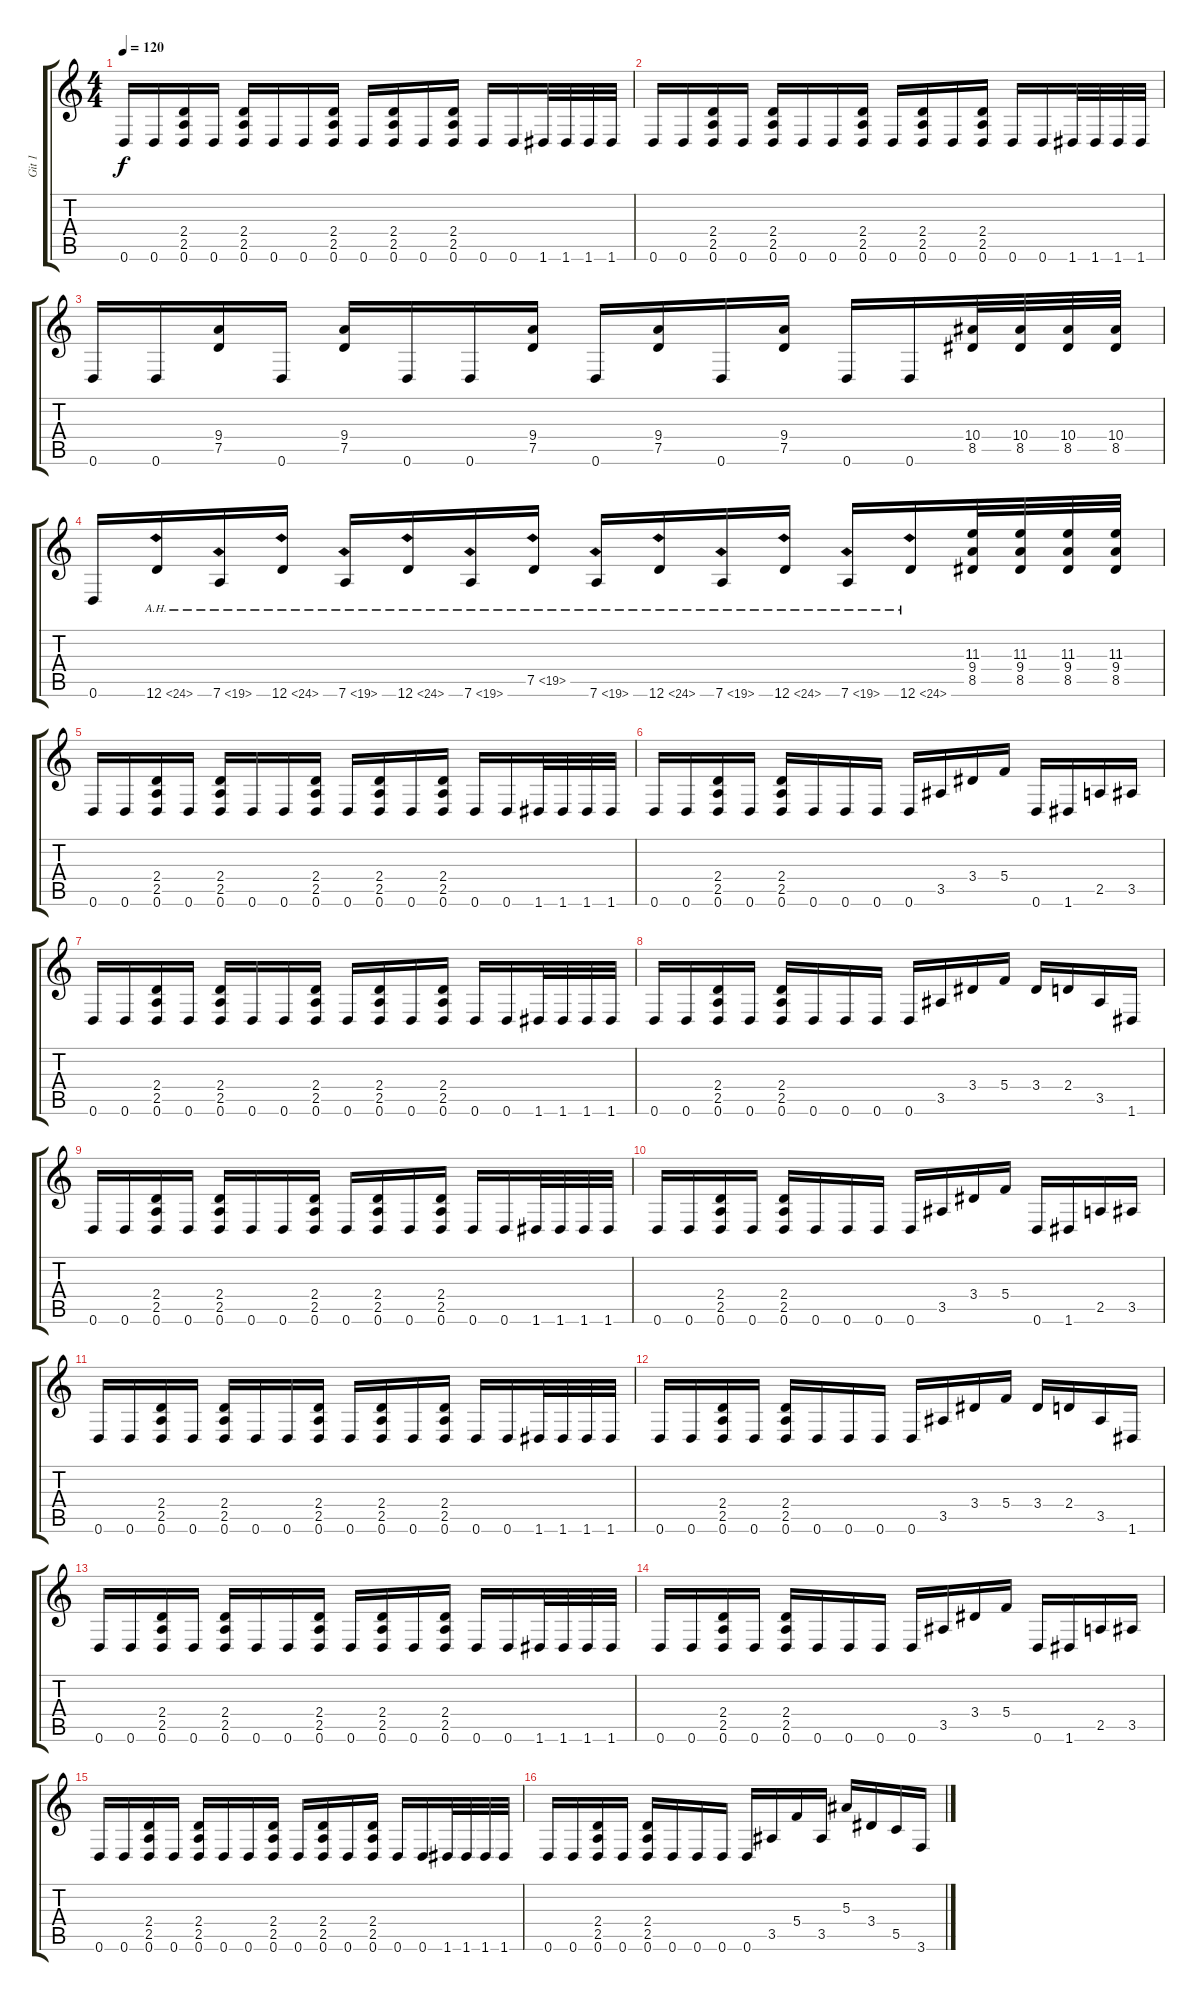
\track ("Git 1" "Git 1") {instrument distortionguitar}
\staff {score tabs}
\tuning (D4 A3 F3 C3 G2 D2) {hide}
\ts (4 4)
\tempo 120
\clef g2
\ks c
0.6.16{dy f} 0.6.16 (2.4 2.5 0.6).16 0.6.16 (2.4 2.5 0.6).16 0.6.16 0.6.16 (2.4 2.5 0.6).16 0.6.16 (2.4 2.5 0.6).16 0.6.16 (2.4 2.5 0.6).16 0.6.16 0.6.16 1.6.32 1.6.32 1.6.32 1.6.32 |
0.6.16 0.6.16 (2.4 2.5 0.6).16 0.6.16 (2.4 2.5 0.6).16 0.6.16 0.6.16 (2.4 2.5 0.6).16 0.6.16 (2.4 2.5 0.6).16 0.6.16 (2.4 2.5 0.6).16 0.6.16 0.6.16 1.6.32 1.6.32 1.6.32 1.6.32 |
0.6.16 0.6.16 (9.4 7.5).16 0.6.16 (9.4 7.5).16 0.6.16 0.6.16 (9.4 7.5).16 0.6.16 (9.4 7.5).16 0.6.16 (9.4 7.5).16 0.6.16 0.6.16 (10.4 8.5).32 (10.4 8.5).32 (10.4 8.5).32 (10.4 8.5).32 |
0.6.16 12.6{ah 12}.16 7.6{ah 12}.16 12.6{ah 12}.16 7.6{ah 12}.16 12.6{ah 12}.16 7.6{ah 12}.16 7.5{ah 12}.16 7.6{ah 12}.16 12.6{ah 12}.16 7.6{ah 12}.16 12.6{ah 12}.16 7.6{ah 12}.16 12.6{ah 12}.16 (11.3 9.4 8.5).32 (11.3 9.4 8.5).32 (11.3 9.4 8.5).32 (11.3 9.4 8.5).32 |
0.6.16 0.6.16 (2.4 2.5 0.6).16 0.6.16 (2.4 2.5 0.6).16 0.6.16 0.6.16 (2.4 2.5 0.6).16 0.6.16 (2.4 2.5 0.6).16 0.6.16 (2.4 2.5 0.6).16 0.6.16 0.6.16 1.6.32 1.6.32 1.6.32 1.6.32 |
0.6.16 0.6.16 (2.4 2.5 0.6).16 0.6.16 (2.4 2.5 0.6).16 0.6.16 0.6.16 0.6.16 0.6.16 3.5.16 3.4.16 5.4.16 0.6.16 1.6.16 2.5.16 3.5.16 |
0.6.16 0.6.16 (2.4 2.5 0.6).16 0.6.16 (2.4 2.5 0.6).16 0.6.16 0.6.16 (2.4 2.5 0.6).16 0.6.16 (2.4 2.5 0.6).16 0.6.16 (2.4 2.5 0.6).16 0.6.16 0.6.16 1.6.32 1.6.32 1.6.32 1.6.32 |
0.6.16 0.6.16 (2.4 2.5 0.6).16 0.6.16 (2.4 2.5 0.6).16 0.6.16 0.6.16 0.6.16 0.6.16 3.5.16 3.4.16 5.4.16 3.4.16 2.4.16 3.5.16 1.6.16 |
0.6.16 0.6.16 (2.4 2.5 0.6).16 0.6.16 (2.4 2.5 0.6).16 0.6.16 0.6.16 (2.4 2.5 0.6).16 0.6.16 (2.4 2.5 0.6).16 0.6.16 (2.4 2.5 0.6).16 0.6.16 0.6.16 1.6.32 1.6.32 1.6.32 1.6.32 |
0.6.16 0.6.16 (2.4 2.5 0.6).16 0.6.16 (2.4 2.5 0.6).16 0.6.16 0.6.16 0.6.16 0.6.16 3.5.16 3.4.16 5.4.16 0.6.16 1.6.16 2.5.16 3.5.16 |
0.6.16 0.6.16 (2.4 2.5 0.6).16 0.6.16 (2.4 2.5 0.6).16 0.6.16 0.6.16 (2.4 2.5 0.6).16 0.6.16 (2.4 2.5 0.6).16 0.6.16 (2.4 2.5 0.6).16 0.6.16 0.6.16 1.6.32 1.6.32 1.6.32 1.6.32 |
0.6.16 0.6.16 (2.4 2.5 0.6).16 0.6.16 (2.4 2.5 0.6).16 0.6.16 0.6.16 0.6.16 0.6.16 3.5.16 3.4.16 5.4.16 3.4.16 2.4.16 3.5.16 1.6.16 |
0.6.16 0.6.16 (2.4 2.5 0.6).16 0.6.16 (2.4 2.5 0.6).16 0.6.16 0.6.16 (2.4 2.5 0.6).16 0.6.16 (2.4 2.5 0.6).16 0.6.16 (2.4 2.5 0.6).16 0.6.16 0.6.16 1.6.32 1.6.32 1.6.32 1.6.32 |
0.6.16 0.6.16 (2.4 2.5 0.6).16 0.6.16 (2.4 2.5 0.6).16 0.6.16 0.6.16 0.6.16 0.6.16 3.5.16 3.4.16 5.4.16 0.6.16 1.6.16 2.5.16 3.5.16 |
0.6.16 0.6.16 (2.4 2.5 0.6).16 0.6.16 (2.4 2.5 0.6).16 0.6.16 0.6.16 (2.4 2.5 0.6).16 0.6.16 (2.4 2.5 0.6).16 0.6.16 (2.4 2.5 0.6).16 0.6.16 0.6.16 1.6.32 1.6.32 1.6.32 1.6.32 |
0.6.16 0.6.16 (2.4 2.5 0.6).16 0.6.16 (2.4 2.5 0.6).16 0.6.16 0.6.16 0.6.16 0.6.16 3.5.16 5.4.16 3.5.16 5.3.16 3.4.16 5.5.16 3.6.16
